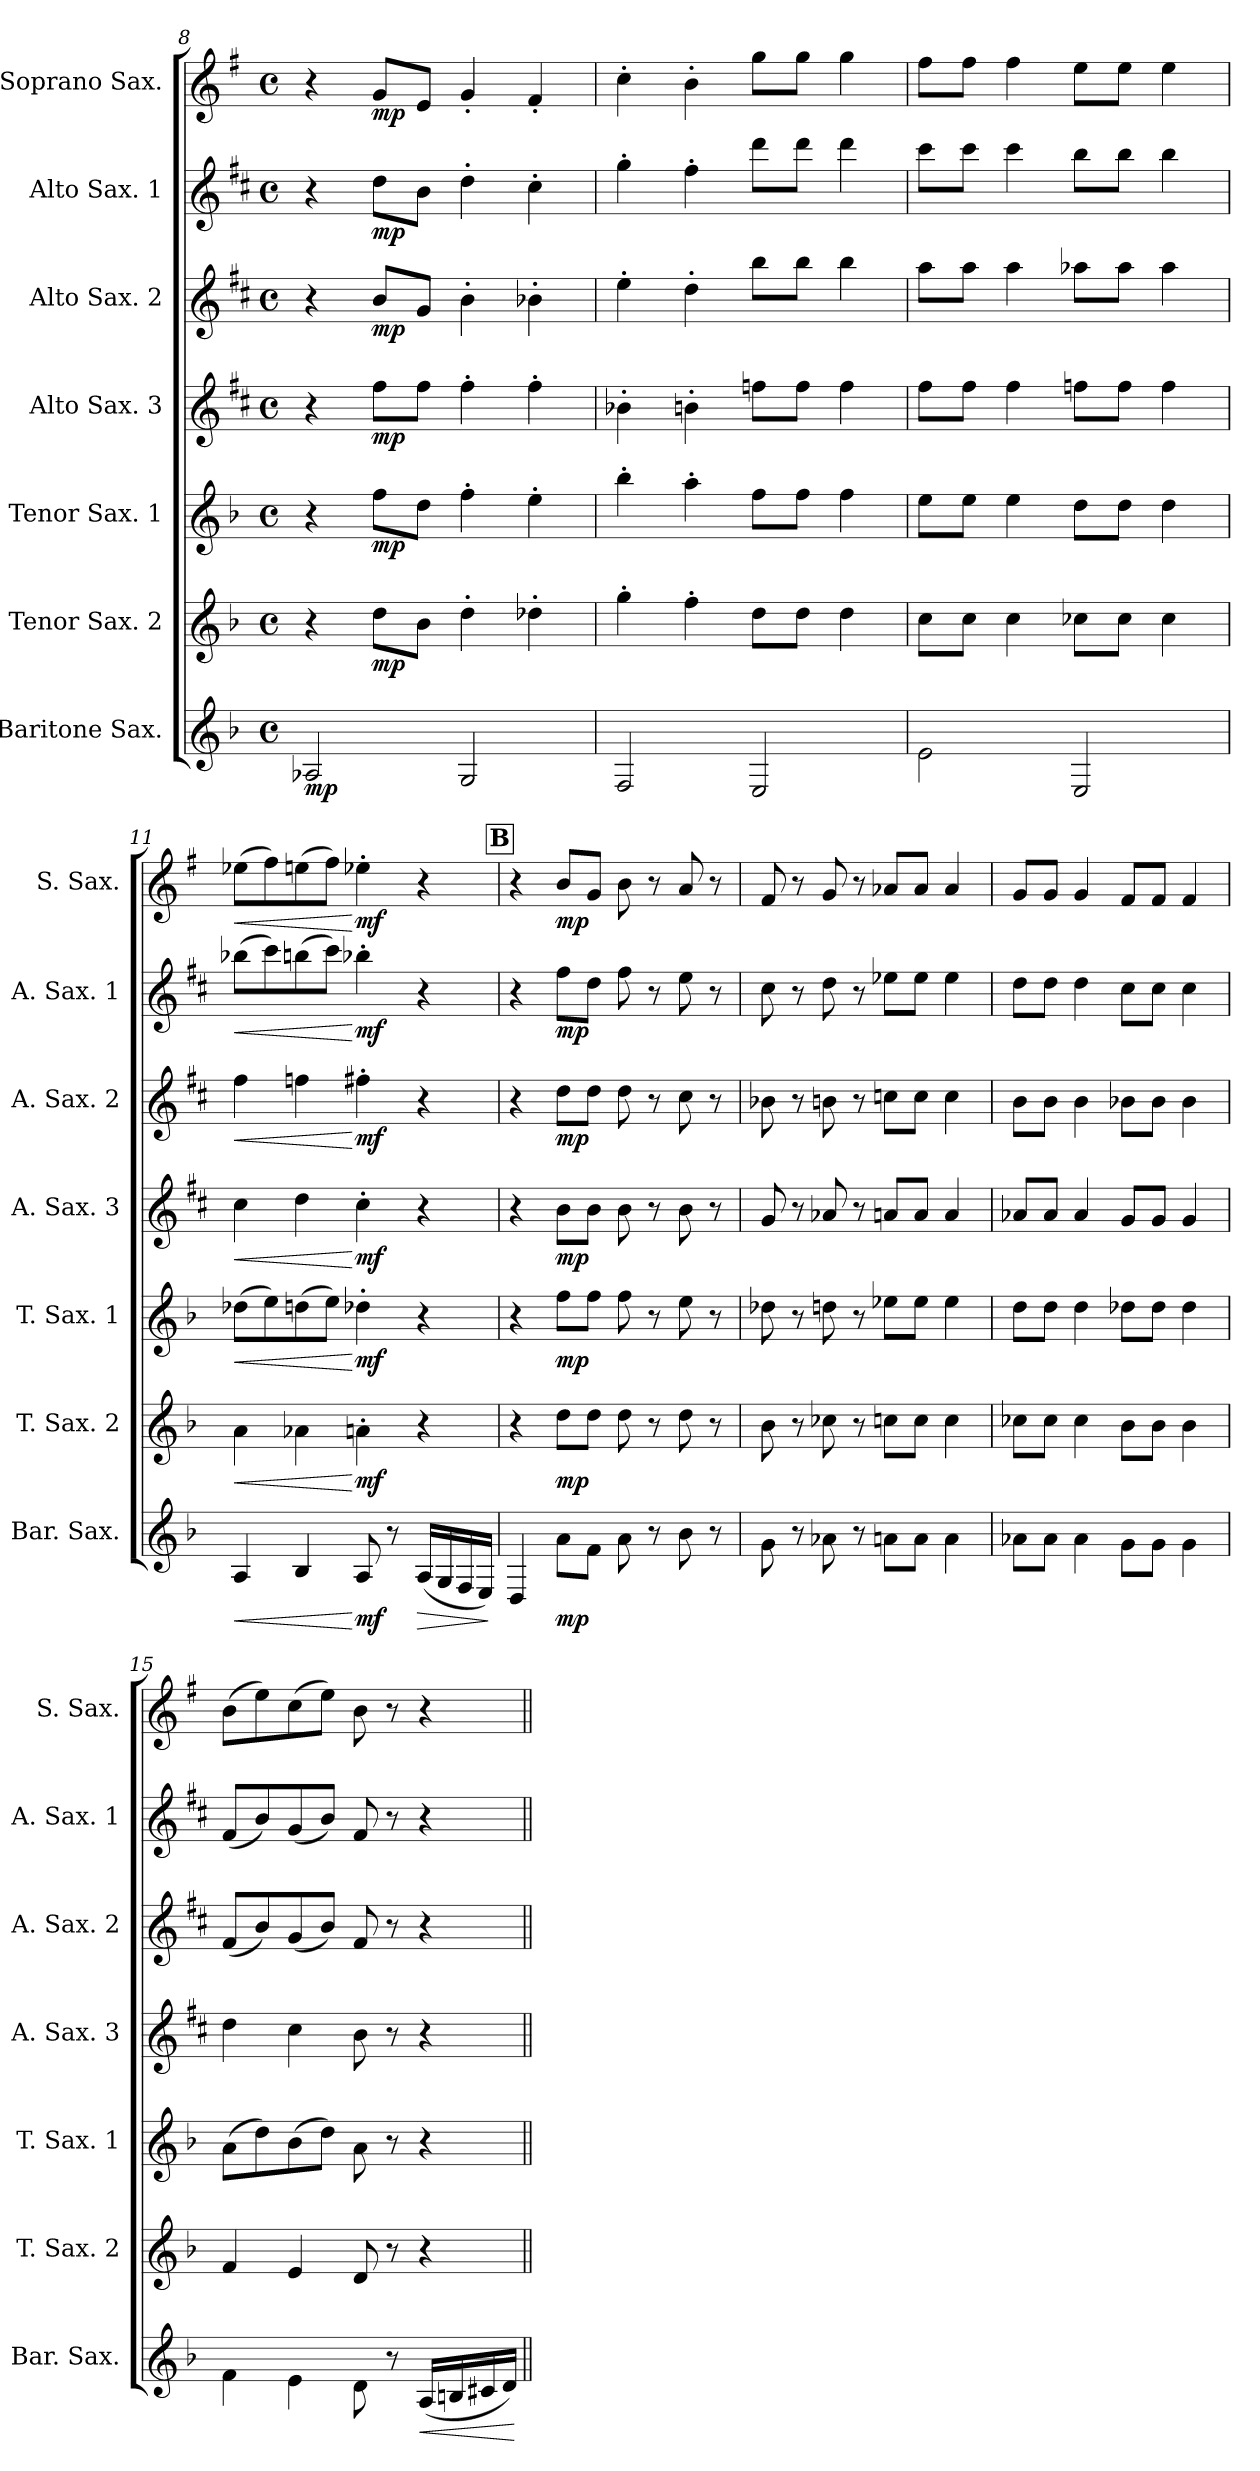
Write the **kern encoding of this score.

**kern	**dynam	**kern	**dynam	**kern	**dynam	**kern	**dynam	**kern	**dynam	**kern	**dynam	**kern	**dynam
*part7	*part7	*part6	*part6	*part5	*part5	*part4	*part4	*part3	*part3	*part2	*part2	*part1	*part1
*staff7	*staff7	*staff6	*staff6	*staff5	*staff5	*staff4	*staff4	*staff3	*staff3	*staff2	*staff2	*staff1	*staff1
*I"Baritone Sax.	*	*I"Tenor Sax. 2	*	*I"Tenor Sax. 1	*	*I"Alto Sax. 3	*	*I"Alto Sax. 2	*	*I"Alto Sax. 1	*	*I"Soprano Sax.	*
*I'Bar. Sax.	*	*I'T. Sax. 2	*	*I'T. Sax. 1	*	*I'A. Sax. 3	*	*I'A. Sax. 2	*	*I'A. Sax. 1	*	*I'S. Sax.	*
*clefG2	*	*clefG2	*	*clefG2	*	*clefG2	*	*clefG2	*	*clefG2	*	*clefG2	*
*ITrd12c21	*	*ITrd8c14	*	*ITrd8c14	*	*ITrd5c9	*	*ITrd5c9	*	*ITrd5c9	*	*ITrd1c2	*
*k[b-]	*	*k[b-]	*	*k[b-]	*	*k[b-]	*	*k[b-]	*	*k[b-]	*	*k[b-]	*
*M4/4	*	*M4/4	*	*M4/4	*	*M4/4	*	*M4/4	*	*M4/4	*	*M4/4	*
*met(c)	*	*met(c)	*	*met(c)	*	*met(c)	*	*met(c)	*	*met(c)	*	*met(c)	*
=8	=8	=8	=8	=8	=8	=8	=8	=8	=8	=8	=8	=8	=8
!	!LO:DY:b	!	!	!	!	!	!	!	!	!	!	!	!
2AA-X/	mp	4r	.	4r	.	4r	.	4r	.	4r	.	4r	.
!	!	!	!LO:DY:b	!	!LO:DY:b	!	!LO:DY:b	!	!LO:DY:b	!	!LO:DY:b	!	!LO:DY:b
.	.	8d\L	mp	8f\L	mp	8a\L	mp	8d/L	mp	8f\L	mp	8f/L	mp
.	.	8B-\J	.	8d\J	.	8a\J	.	8B-/J	.	8d\J	.	8d/J	.
2GG/	.	4d'\	.	4f'\	.	4a'\	.	4d'\	.	4f'\	.	4f'/	.
.	.	4d-X'\	.	4e'\	.	4a'\	.	4d-X'\	.	4e'\	.	4e'/	.
=9	=9	=9	=9	=9	=9	=9	=9	=9	=9	=9	=9	=9	=9
2FF/	.	4g'\	.	4b-'\	.	4d-X'\	.	4g'\	.	4b-'\	.	4b-'\	.
.	.	4f'\	.	4a'\	.	4dn'\	.	4f'\	.	4a'\	.	4a'\	.
2EE/	.	8d\L	.	8f\L	.	8a-X\L	.	8dd\L	.	8ff\L	.	8ff\L	.
.	.	8d\J	.	8f\J	.	8a-\J	.	8dd\J	.	8ff\J	.	8ff\J	.
.	.	4d\	.	4f\	.	4a-\	.	4dd\	.	4ff\	.	4ff\	.
=10	=10	=10	=10	=10	=10	=10	=10	=10	=10	=10	=10	=10	=10
2E\	.	8c\L	.	8e\L	.	8a\L	.	8cc\L	.	8ee\L	.	8ee\L	.
.	.	8c\J	.	8e\J	.	8a\J	.	8cc\J	.	8ee\J	.	8ee\J	.
.	.	4c\	.	4e\	.	4a\	.	4cc\	.	4ee\	.	4ee\	.
2EE/	.	8c-X\L	.	8d\L	.	8a-X\L	.	8cc-X\L	.	8dd\L	.	8dd\L	.
.	.	8c-\J	.	8d\J	.	8a-\J	.	8cc-\J	.	8dd\J	.	8dd\J	.
.	.	4c-\	.	4d\	.	4a-\	.	4cc-\	.	4dd\	.	4dd\	.
!!LO:PB:g=z
=11	=11	=11	=11	=11	=11	=11	=11	=11	=11	=11	=11	=11	=11
!	!LO:HP:b	!	!LO:HP:b	!	!LO:HP:b	!	!LO:HP:b	!	!LO:HP:b	!	!LO:HP:b	!	!LO:HP:b
4AA/	<	4A\	<	(8d-X\L	<	4e\	<	4a\	<	(8dd-X\L	<	(8dd-X\L	<
.	.	.	.	8e\)	.	.	.	.	.	8ee\)	.	8ee\)	.
4BB-/	.	4A-X\	.	(8dn\	.	4f\	.	4a-X\	.	(8ddn\	.	(8ddn\	.
.	.	.	.	8e\J)	.	.	.	.	.	8ee\J)	.	8ee\J)	.
!	!LO:DY:n=1:b	!	!LO:DY:n=1:b	!	!LO:DY:n=1:b	!	!LO:DY:n=1:b	!	!LO:DY:n=1:b	!	!LO:DY:n=1:b	!	!LO:DY:n=1:b
8AA/	[ mf	4An'\	[ mf	4d-X'\	[ mf	4e'\	[ mf	4an'\	[ mf	4dd-X'\	[ mf	4dd-X'\	[ mf
8r	.	.	.	.	.	.	.	.	.	.	.	.	.
!	!LO:HP:b	!	!	!	!	!	!	!	!	!	!	!	!
(16AA/LL	>	4r	.	4r	.	4r	.	4r	.	4r	.	4r	.
16GG/	.	.	.	.	.	.	.	.	.	.	.	.	.
16FF/	.	.	.	.	.	.	.	.	.	.	.	.	.
16EE/JJ)	.	.	.	.	.	.	.	.	.	.	.	.	.
.	]	.	.	.	.	.	.	.	.	.	.	.	.
!!LO:REH:place=s1:a:B:fs=14:t=B
=12	=12	=12	=12	=12	=12	=12	=12	=12	=12	=12	=12	=12	=12
4DD/	.	4r	.	4r	.	4r	.	4r	.	4r	.	4r	.
!	!LO:DY:b	!	!LO:DY:b	!	!LO:DY:b	!	!LO:DY:b	!	!LO:DY:b	!	!LO:DY:b	!	!LO:DY:b
8A\L	mp	8d\L	mp	8f\L	mp	8d\L	mp	8f\L	mp	8a\L	mp	8a/L	mp
8F\J	.	8d\J	.	8f\J	.	8d\J	.	8f\J	.	8f\J	.	8f/J	.
8A\	.	8d\	.	8f\	.	8d\	.	8f\	.	8a\	.	8a\	.
8r	.	8r	.	8r	.	8r	.	8r	.	8r	.	8r	.
8B-\	.	8d\	.	8e\	.	8d\	.	8e\	.	8g\	.	8g/	.
8r	.	8r	.	8r	.	8r	.	8r	.	8r	.	8r	.
=13	=13	=13	=13	=13	=13	=13	=13	=13	=13	=13	=13	=13	=13
8G\	.	8B-\	.	8d-X\	.	8B-/	.	8d-X\	.	8e\	.	8e/	.
8r	.	8r	.	8r	.	8r	.	8r	.	8r	.	8r	.
8A-X\	.	8c-X\	.	8dn\	.	8c-X/	.	8dn\	.	8f\	.	8f/	.
8r	.	8r	.	8r	.	8r	.	8r	.	8r	.	8r	.
8An\L	.	8cn\L	.	8e-X\L	.	8cn/L	.	8e-X\L	.	8g-X\L	.	8g-X/L	.
8A\J	.	8c\J	.	8e-\J	.	8c/J	.	8e-\J	.	8g-\J	.	8g-/J	.
4A\	.	4c\	.	4e-\	.	4c/	.	4e-\	.	4g-\	.	4g-/	.
=14	=14	=14	=14	=14	=14	=14	=14	=14	=14	=14	=14	=14	=14
8A-X\L	.	8c-X\L	.	8d\L	.	8c-X/L	.	8d\L	.	8f\L	.	8f/L	.
8A-\J	.	8c-\J	.	8d\J	.	8c-/J	.	8d\J	.	8f\J	.	8f/J	.
4A-\	.	4c-\	.	4d\	.	4c-/	.	4d\	.	4f\	.	4f/	.
8G\L	.	8B-\L	.	8d-X\L	.	8B-/L	.	8d-X\L	.	8e\L	.	8e/L	.
8G\J	.	8B-\J	.	8d-\J	.	8B-/J	.	8d-\J	.	8e\J	.	8e/J	.
4G\	.	4B-\	.	4d-\	.	4B-/	.	4d-\	.	4e\	.	4e/	.
!!LO:LB:g=z
=15	=15	=15	=15	=15	=15	=15	=15	=15	=15	=15	=15	=15	=15
4F\	.	4F/	.	(8A\L	.	4f\	.	(8A/L	.	(8A/L	.	(8a\L	.
.	.	.	.	8d\)	.	.	.	8d/)	.	8d/)	.	8dd\)	.
4E\	.	4E/	.	(8B-\	.	4e\	.	(8B-/	.	(8B-/	.	(8b-\	.
.	.	.	.	8d\J)	.	.	.	8d/J)	.	8d/J)	.	8dd\J)	.
8D\	.	8D/	.	8A\	.	8d\	.	8A/	.	8A/	.	8a\	.
8r	.	8r	.	8r	.	8r	.	8r	.	8r	.	8r	.
!	!LO:HP:b	!	!	!	!	!	!	!	!	!	!	!	!
(16AA/LL	<	4r	.	4r	.	4r	.	4r	.	4r	.	4r	.
16BBn/	.	.	.	.	.	.	.	.	.	.	.	.	.
16C#X/	.	.	.	.	.	.	.	.	.	.	.	.	.
16D/JJ)	.	.	.	.	.	.	.	.	.	.	.	.	.
.	[	.	.	.	.	.	.	.	.	.	.	.	.
=||	=||	=||	=||	=||	=||	=||	=||	=||	=||	=||	=||	=||	=||
*-	*-	*-	*-	*-	*-	*-	*-	*-	*-	*-	*-	*-	*-
